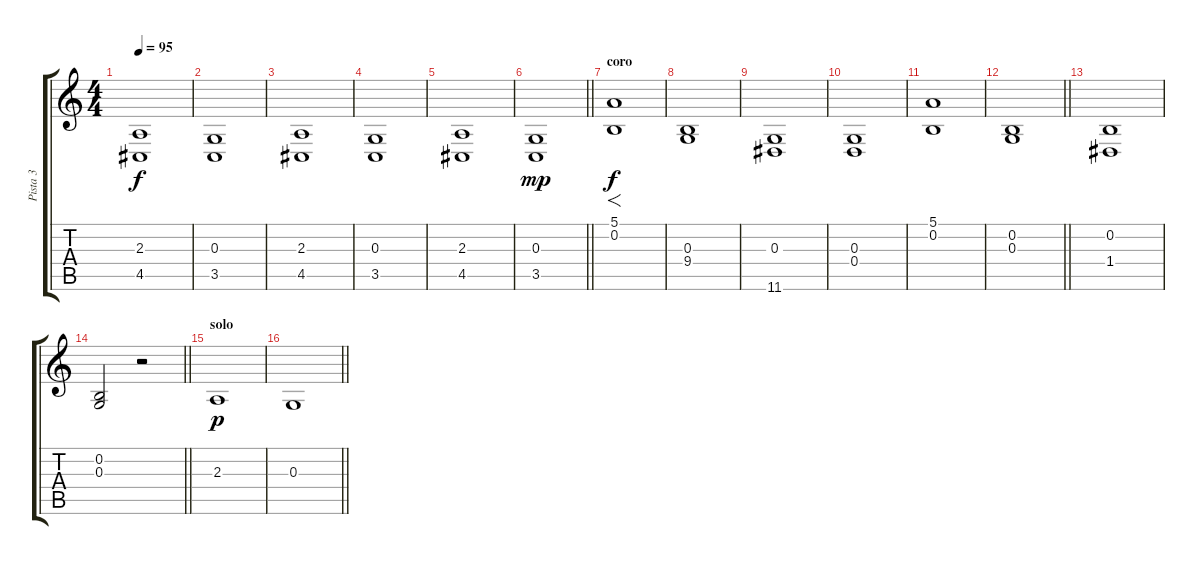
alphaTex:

\track ("Pista 3" "Pista 3") {instrument cello}
\staff {score tabs}
\tuning (E4 B3 G3 D3 A2 E2) {hide}
\ts (4 4)
\tempo 95
\clef g2
\ks c
(2.3 4.5).1{dy f} |
(0.3 3.5).1 |
(2.3 4.5).1 |
(0.3 3.5).1 |
(2.3 4.5).1 |
\barLineRight lightlight
(0.3 3.5).1{dy mp} |
\section ("" "coro")
(5.1 0.2).1{f dy f} |
(0.3 9.4).1 |
(0.3 11.6).1 |
(0.3 0.4).1 |
(5.1 0.2).1 |
\barLineRight lightlight
(0.2 0.3).1 |
(0.2 1.4).1 |
\barLineRight lightlight
(0.2 0.3).2 r.2 |
\section ("" "solo")
2.3.1{dy p} |
\barLineRight lightlight
0.3.1
